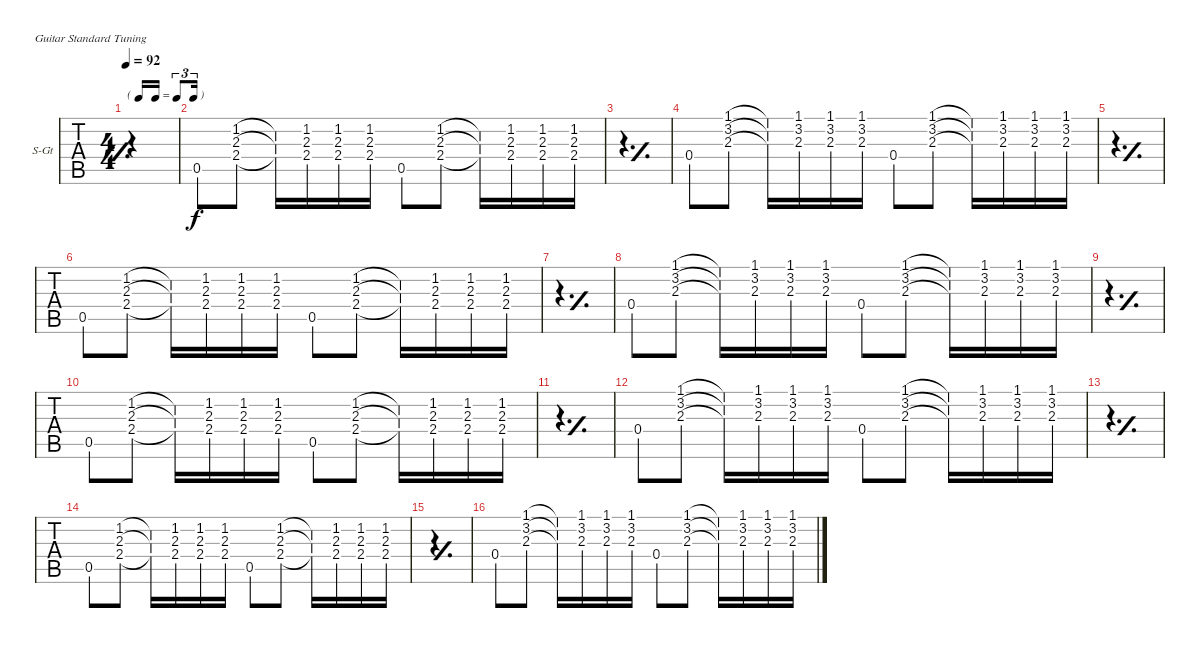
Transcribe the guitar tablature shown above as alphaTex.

\defaultSystemsLayout 4
\bracketExtendMode nobrackets
\firstSystemTrackNameOrientation horizontal
\otherSystemsTrackNameOrientation horizontal
\track ("Steel Guitar" "S-Gt") {instrument acousticguitarsteel}
\staff {tabs}
\tuning (E4 B3 G3 D3 A2 E2)
\ts (4 4)
\tf triplet16th
\tempo 92
\clef g2
\simile simple
\ks c
|
0.5.8 (2.4 2.3 1.2).8 (2.4{t} 2.3{t} 1.2{t}).16 (2.4 2.3 1.2).16 (2.4 2.3 1.2).16 (2.4 2.3 1.2).16 0.5.8 (2.4 2.3 1.2).8 (2.4{t} 2.3{t} 1.2{t}).16 (2.4 2.3 1.2).16 (2.4 2.3 1.2).16 (2.4 2.3 1.2).16 |
\simile simple
|
\simile none
0.4.8 (2.3 3.2 1.1).8 (1.1{t} 3.2{t} 2.3{t}).16 (2.3 3.2 1.1).16 (2.3 3.2 1.1).16 (2.3 3.2 1.1).16 0.4.8 (2.3 3.2 1.1).8 (1.1{t} 3.2{t} 2.3{t}).16 (2.3 3.2 1.1).16 (2.3 3.2 1.1).16 (2.3 3.2 1.1).16 |
\simile simple
|
\simile none
0.5.8 (2.4 2.3 1.2).8 (2.4{t} 2.3{t} 1.2{t}).16 (2.4 2.3 1.2).16 (2.4 2.3 1.2).16 (2.4 2.3 1.2).16 0.5.8 (2.4 2.3 1.2).8 (2.4{t} 2.3{t} 1.2{t}).16 (2.4 2.3 1.2).16 (2.4 2.3 1.2).16 (2.4 2.3 1.2).16 |
\simile simple
|
\simile none
0.4.8 (2.3 3.2 1.1).8 (1.1{t} 3.2{t} 2.3{t}).16 (2.3 3.2 1.1).16 (2.3 3.2 1.1).16 (2.3 3.2 1.1).16 0.4.8 (2.3 3.2 1.1).8 (1.1{t} 3.2{t} 2.3{t}).16 (2.3 3.2 1.1).16 (2.3 3.2 1.1).16 (2.3 3.2 1.1).16 |
\simile simple
|
\simile none
0.5.8 (2.4 2.3 1.2).8 (2.4{t} 2.3{t} 1.2{t}).16 (2.4 2.3 1.2).16 (2.4 2.3 1.2).16 (2.4 2.3 1.2).16 0.5.8 (2.4 2.3 1.2).8 (2.4{t} 2.3{t} 1.2{t}).16 (2.4 2.3 1.2).16 (2.4 2.3 1.2).16 (2.4 2.3 1.2).16 |
\simile simple
|
\simile none
0.4.8 (2.3 3.2 1.1).8 (1.1{t} 3.2{t} 2.3{t}).16 (2.3 3.2 1.1).16 (2.3 3.2 1.1).16 (2.3 3.2 1.1).16 0.4.8 (2.3 3.2 1.1).8 (1.1{t} 3.2{t} 2.3{t}).16 (2.3 3.2 1.1).16 (2.3 3.2 1.1).16 (2.3 3.2 1.1).16 |
\simile simple
|
\simile none
0.5.8 (2.4 2.3 1.2).8 (2.4{t} 2.3{t} 1.2{t}).16 (2.4 2.3 1.2).16 (2.4 2.3 1.2).16 (2.4 2.3 1.2).16 0.5.8 (2.4 2.3 1.2).8 (2.4{t} 2.3{t} 1.2{t}).16 (2.4 2.3 1.2).16 (2.4 2.3 1.2).16 (2.4 2.3 1.2).16 |
\simile simple
|
\simile none
0.4.8 (2.3 3.2 1.1).8 (1.1{t} 3.2{t} 2.3{t}).16 (2.3 3.2 1.1).16 (2.3 3.2 1.1).16 (2.3 3.2 1.1).16 0.4.8 (2.3 3.2 1.1).8 (1.1{t} 3.2{t} 2.3{t}).16 (2.3 3.2 1.1).16 (2.3 3.2 1.1).16 (2.3 3.2 1.1).16
